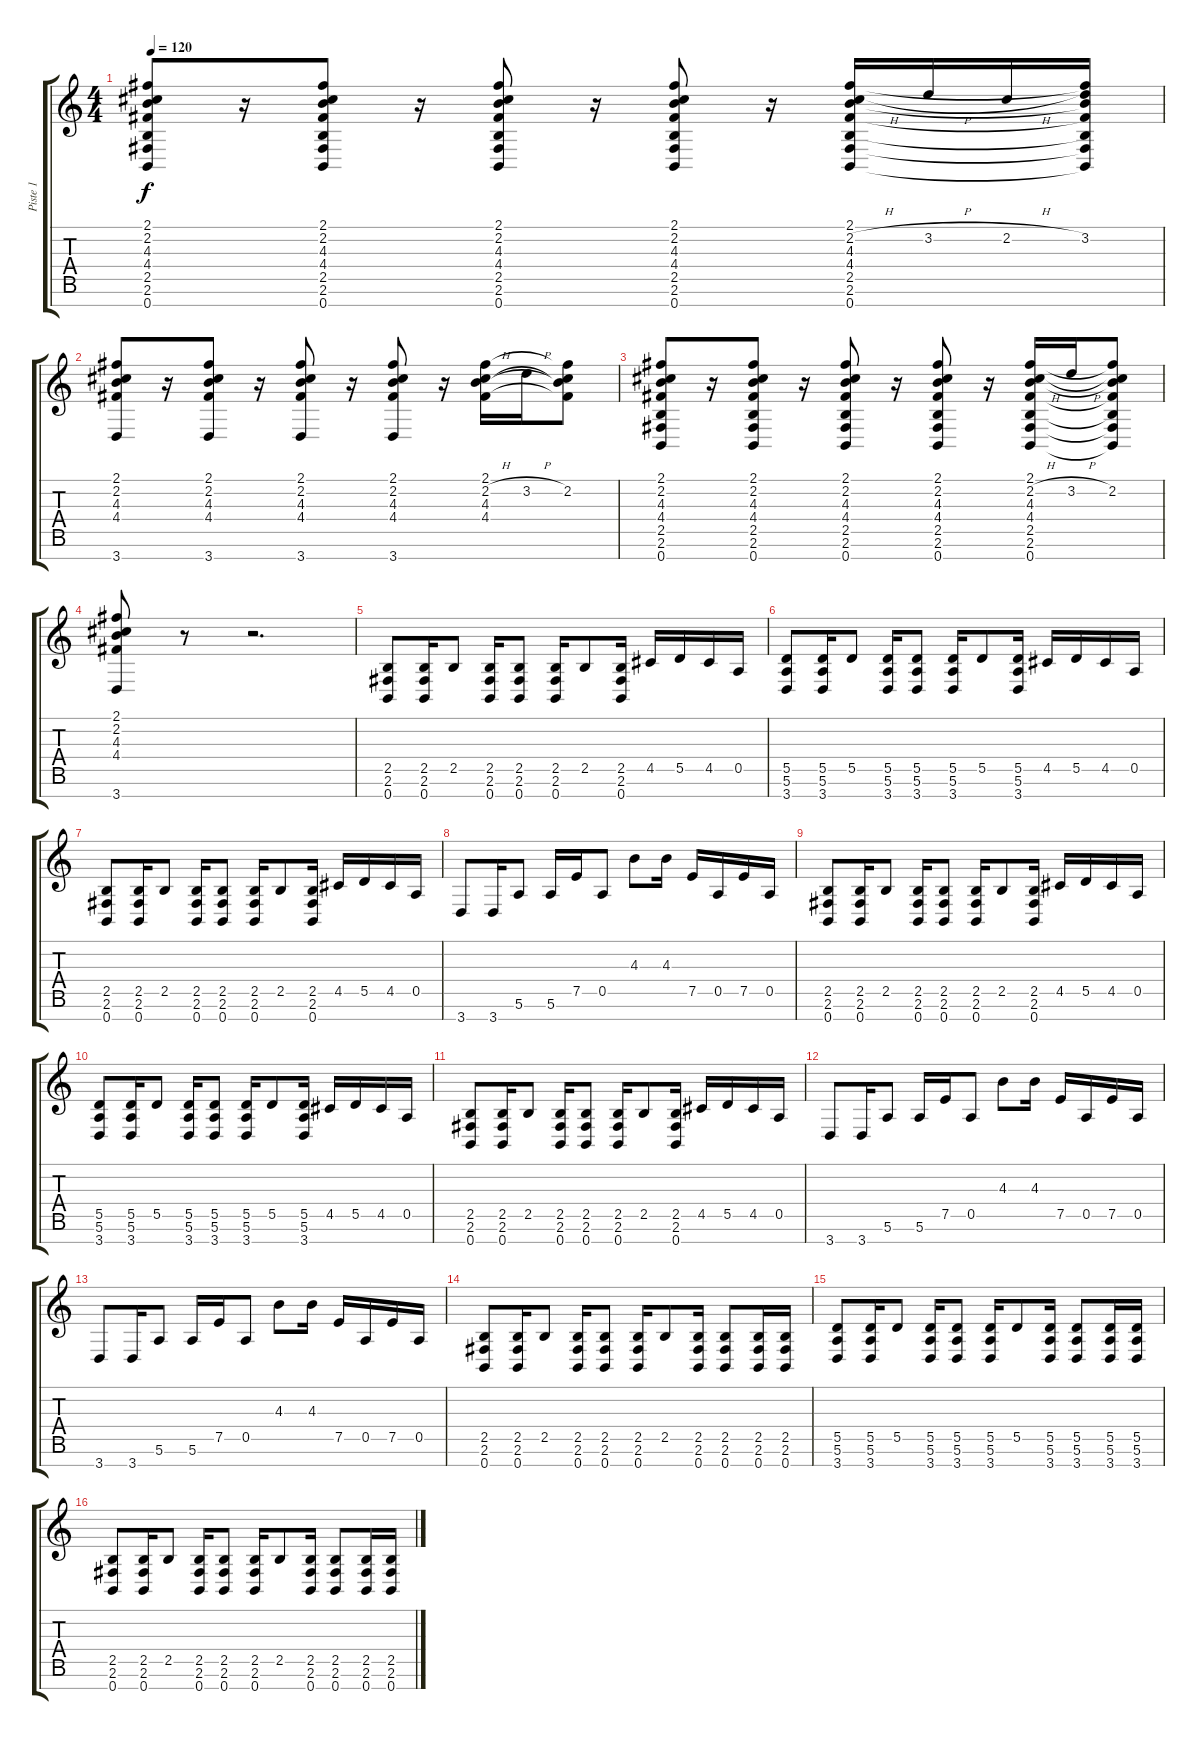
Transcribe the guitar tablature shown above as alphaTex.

\track ("Piste 1" "Piste 1") {instrument overdrivenguitar}
\staff {score tabs}
\tuning (E4 B3 G3 D3 A2 E2 B1) {hide}
\ts (4 4)
\tempo 120
\clef g2
\ks c
(2.1 2.2 4.3 4.4 2.5 2.6 0.7).8{dy f instrument overdrivenguitar} r.16 (2.1 2.2 4.3 4.4 2.5 2.6 0.7).8 r.16 (2.1 2.2 4.3 4.4 2.5 2.6 0.7).8 r.16 (2.1 2.2 4.3 4.4 2.5 2.6 0.7).8 r.16 (2.1 2.2{h} 4.3 4.4 2.5 2.6 0.7).16 3.2{h}.16 2.2{h}.16 (2.1{t} 3.2 4.3{t} 4.4{t} 2.5{t} 2.6{t} 0.7{t}).16 |
(2.1 2.2 4.3 4.4 3.7).8 r.16 (2.1 2.2 4.3 4.4 3.7).8 r.16 (2.1 2.2 4.3 4.4 3.7).8 r.16 (2.1 2.2 4.3 4.4 3.7).8 r.16 (2.1 2.2{h} 4.3 4.4).16 3.2{h}.16 (2.1{t} 2.2 4.3{t} 4.4{t}).8 |
(2.1 2.2 4.3 4.4 2.5 2.6 0.7).8 r.16 (2.1 2.2 4.3 4.4 2.5 2.6 0.7).8 r.16 (2.1 2.2 4.3 4.4 2.5 2.6 0.7).8 r.16 (2.1 2.2 4.3 4.4 2.5 2.6 0.7).8 r.16 (2.1 2.2{h} 4.3 4.4 2.5 2.6 0.7).16 3.2{h}.16 (2.1{t} 2.2 4.3{t} 4.4{t} 2.5{t} 2.6{t} 0.7{t}).8 |
(2.1 2.2 4.3 4.4 3.7).8 r.8 r.2{d} |
(2.5 2.6 0.7).8 (2.5 2.6 0.7).16 2.5.8 (2.5 2.6 0.7).16 (2.5 2.6 0.7).8 (2.5 2.6 0.7).16 2.5.8 (2.5 2.6 0.7).16 4.5.16 5.5.16 4.5.16 0.5.16 |
(5.5 5.6 3.7).8 (5.5 5.6 3.7).16 5.5.8 (5.5 5.6 3.7).16 (5.5 5.6 3.7).8 (5.5 5.6 3.7).16 5.5.8 (5.5 5.6 3.7).16 4.5.16 5.5.16 4.5.16 0.5.16 |
(2.5 2.6 0.7).8 (2.5 2.6 0.7).16 2.5.8 (2.5 2.6 0.7).16 (2.5 2.6 0.7).8 (2.5 2.6 0.7).16 2.5.8 (2.5 2.6 0.7).16 4.5.16 5.5.16 4.5.16 0.5.16 |
3.7.8 3.7.16 5.6.8 5.6.16 7.5.16 0.5.8 4.3.8 4.3.16 7.5.16 0.5.16 7.5.16 0.5.16 |
(2.5 2.6 0.7).8 (2.5 2.6 0.7).16 2.5.8 (2.5 2.6 0.7).16 (2.5 2.6 0.7).8 (2.5 2.6 0.7).16 2.5.8 (2.5 2.6 0.7).16 4.5.16 5.5.16 4.5.16 0.5.16 |
(5.5 5.6 3.7).8 (5.5 5.6 3.7).16 5.5.8 (5.5 5.6 3.7).16 (5.5 5.6 3.7).8 (5.5 5.6 3.7).16 5.5.8 (5.5 5.6 3.7).16 4.5.16 5.5.16 4.5.16 0.5.16 |
(2.5 2.6 0.7).8 (2.5 2.6 0.7).16 2.5.8 (2.5 2.6 0.7).16 (2.5 2.6 0.7).8 (2.5 2.6 0.7).16 2.5.8 (2.5 2.6 0.7).16 4.5.16 5.5.16 4.5.16 0.5.16 |
3.7.8 3.7.16 5.6.8 5.6.16 7.5.16 0.5.8 4.3.8 4.3.16 7.5.16 0.5.16 7.5.16 0.5.16 |
3.7.8 3.7.16 5.6.8 5.6.16 7.5.16 0.5.8 4.3.8 4.3.16 7.5.16 0.5.16 7.5.16 0.5.16 |
(2.5 2.6 0.7).8 (2.5 2.6 0.7).16 2.5.8 (2.5 2.6 0.7).16 (2.5 2.6 0.7).8 (2.5 2.6 0.7).16 2.5.8 (2.5 2.6 0.7).16 (2.5 2.6 0.7).8 (2.5 2.6 0.7).16 (2.5 2.6 0.7).16 |
(5.5 5.6 3.7).8 (5.5 5.6 3.7).16 5.5.8 (5.5 5.6 3.7).16 (5.5 5.6 3.7).8 (5.5 5.6 3.7).16 5.5.8 (5.5 5.6 3.7).16 (5.5 5.6 3.7).8 (5.5 5.6 3.7).16 (5.5 5.6 3.7).16 |
(2.5 2.6 0.7).8 (2.5 2.6 0.7).16 2.5.8 (2.5 2.6 0.7).16 (2.5 2.6 0.7).8 (2.5 2.6 0.7).16 2.5.8 (2.5 2.6 0.7).16 (2.5 2.6 0.7).8 (2.5 2.6 0.7).16 (2.5 2.6 0.7).16
